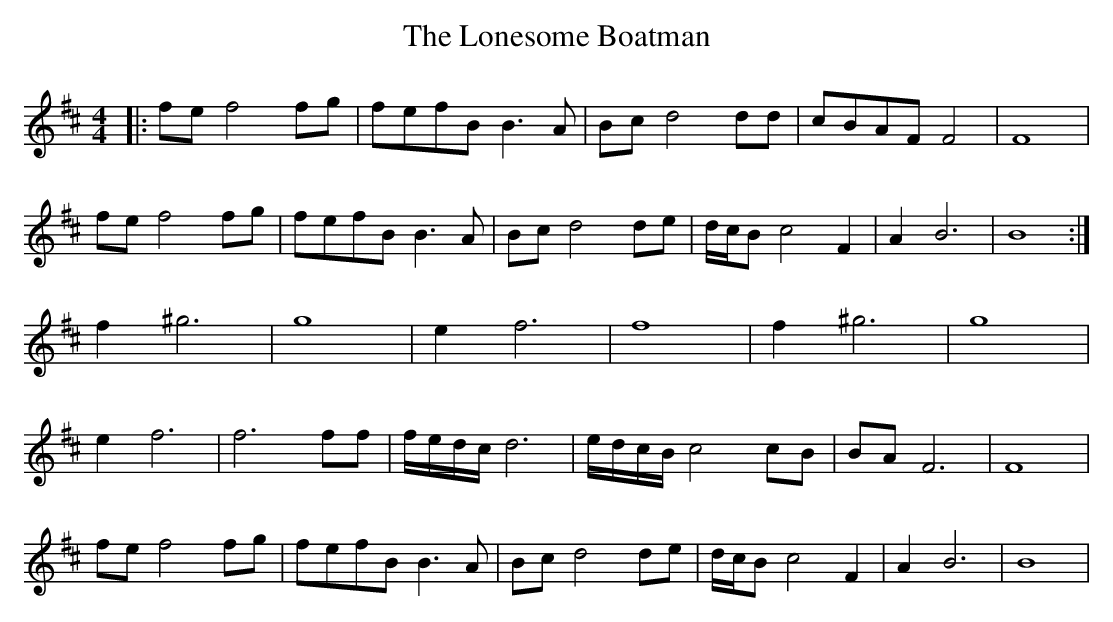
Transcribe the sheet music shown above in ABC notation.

X:1
T: The Lonesome Boatman
M: 4/4
L: 1/8
K: Dmaj
|:fe f4 fg|fefB B3 A|Bc d4 dd|cBAF F4|F8|
fe f4 fg|fefB B3 A|Bc d4 de|d/c/B c4 F2|A2 B6|B8:|
f2 ^g6|g8|e2 f6|f8|f2 ^g6|g8|
e2 f6|f6 ff|f/e/d/c/ d6|e/d/c/B/ c4 cB|BA F6|F8|
fe f4 fg|fefB B3 A|Bc d4 de|d/c/B c4 F2|A2 B6|B8|
